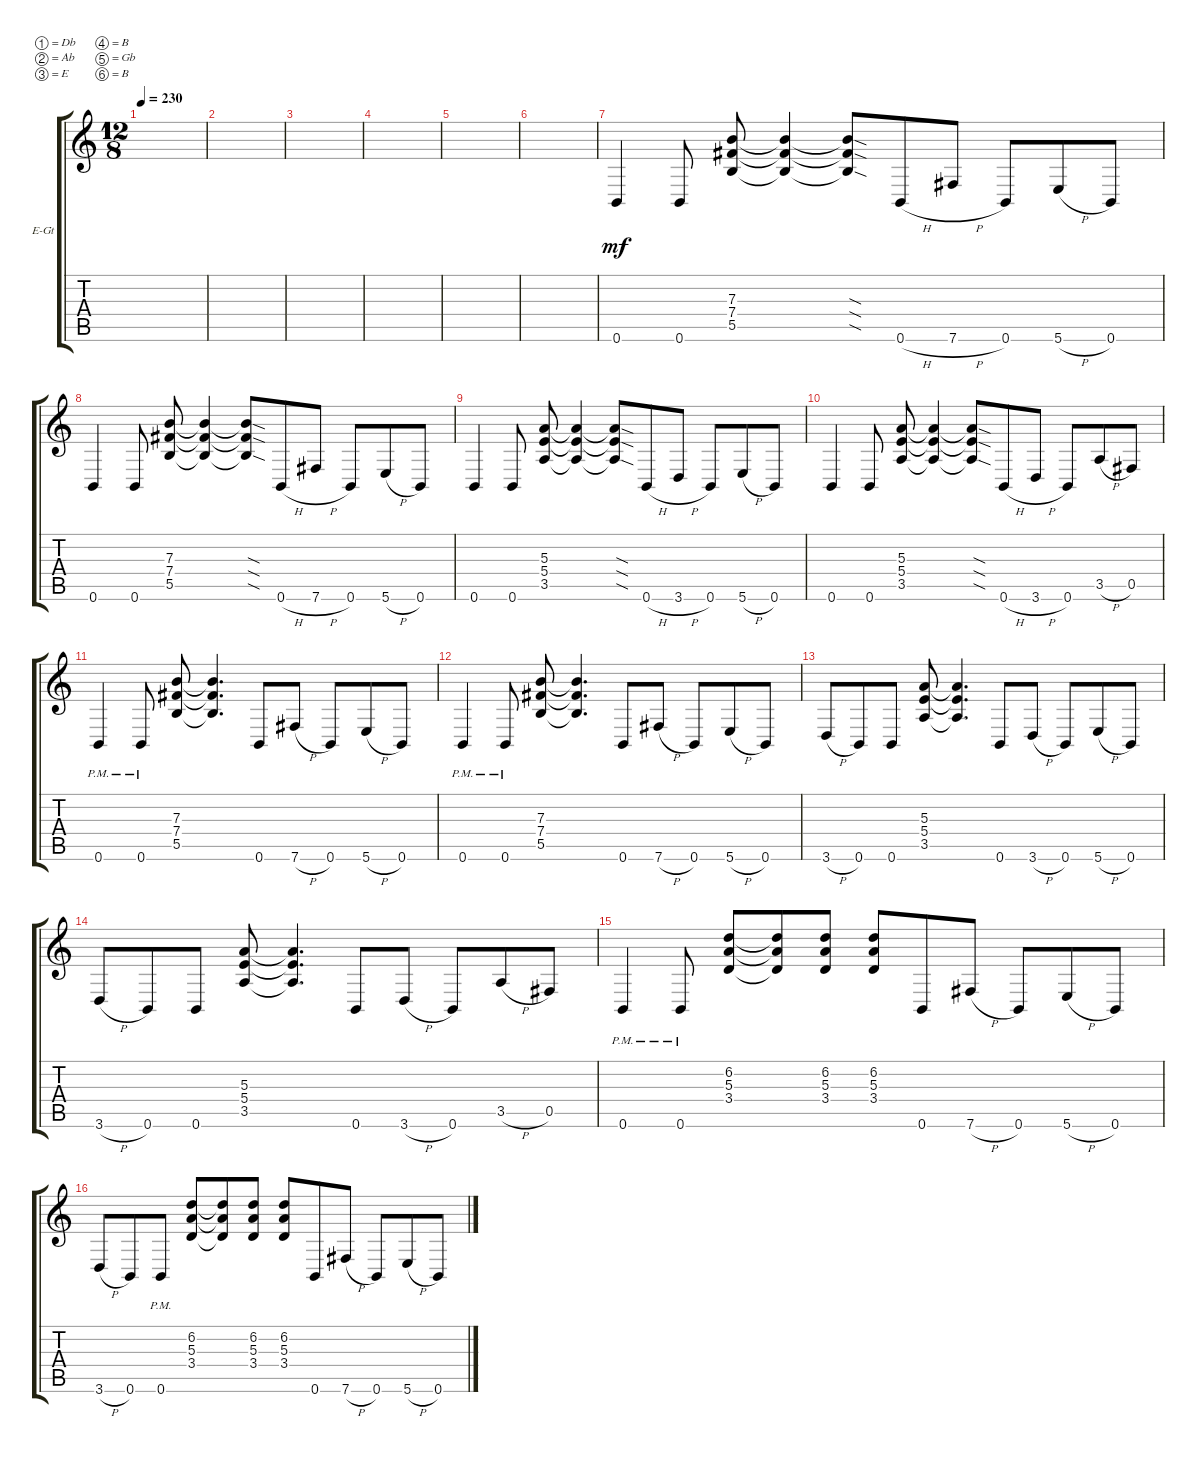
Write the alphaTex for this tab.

\bracketExtendMode groupsimilarinstruments
\firstSystemTrackNameOrientation horizontal
\otherSystemsTrackNameOrientation horizontal
\track ("Electric Guitar 2" "E-Gt") {instrument distortionguitar}
\staff {score tabs}
\tuning (Db4 Ab3 E3 B2 Gb2 B1)
\ts (12 8)
\tempo 230
\clef g2
\ks c
|
|
|
|
|
|
0.6.4{dy mf} 0.6.8 (5.5 7.4 7.3).8 (5.5{t} 7.4{t} 7.3{t}).4 (5.5{sod t} 7.4{sod t} 7.3{sod t}).8 0.6{h}.8 7.6{h}.8 0.6.8 5.6{h}.8 0.6.8 |
0.6.4 0.6.8 (5.5 7.4 7.3).8 (5.5{t} 7.4{t} 7.3{t}).4 (5.5{sod t} 7.4{sod t} 7.3{sod t}).8 0.6{h}.8 7.6{h}.8 0.6.8 5.6{h}.8 0.6.8 |
0.6.4 0.6.8 (3.5 5.4 5.3).8 (3.5{t} 5.4{t} 5.3{t}).4 (3.5{sod t} 5.4{sod t} 5.3{sod t}).8 0.6{h}.8 3.6{h}.8 0.6.8 5.6{h}.8 0.6.8 |
0.6.4 0.6.8 (3.5 5.4 5.3).8 (3.5{t} 5.4{t} 5.3{t}).4 (3.5{sod t} 5.4{sod t} 5.3{sod t}).8 0.6{h}.8 3.6{h}.8 0.6.8 3.5{h}.8 0.5.8 |
0.6{pm}.4 0.6{pm}.8 (5.5 7.4 7.3).8 (5.5{t} 7.4{t} 7.3{t}).4{d} 0.6.8 7.6{h}.8 0.6.8 5.6{h}.8 0.6.8 |
0.6{pm}.4 0.6{pm}.8 (5.5 7.4 7.3).8 (5.5{t} 7.4{t} 7.3{t}).4{d} 0.6.8 7.6{h}.8 0.6.8 5.6{h}.8 0.6.8 |
3.6{h}.8 0.6.8 0.6.8 (3.5 5.4 5.3).8 (5.3{t} 5.4{t} 3.5{t}).4{d} 0.6.8 3.6{h}.8 0.6.8 5.6{h}.8 0.6.8 |
3.6{h}.8 0.6.8 0.6.8 (3.5 5.4 5.3).8 (5.3{t} 5.4{t} 3.5{t}).4{d} 0.6.8 3.6{h}.8 0.6.8 3.5{h}.8 0.5.8 |
0.6{pm}.4 0.6{pm}.8 (3.4 5.3 6.2).8 (3.4{t} 5.3{t} 6.2{t}).8 (3.4 5.3 6.2).8 (3.4 5.3 6.2).8 0.6.8 7.6{h}.8 0.6.8 5.6{h}.8 0.6.8 |
3.6{h}.8 0.6.8 0.6{pm}.8 (3.4 5.3 6.2).8 (3.4{t} 5.3{t} 6.2{t}).8 (3.4 5.3 6.2).8 (3.4 5.3 6.2).8 0.6.8 7.6{h}.8 0.6.8 5.6{h}.8 0.6.8
